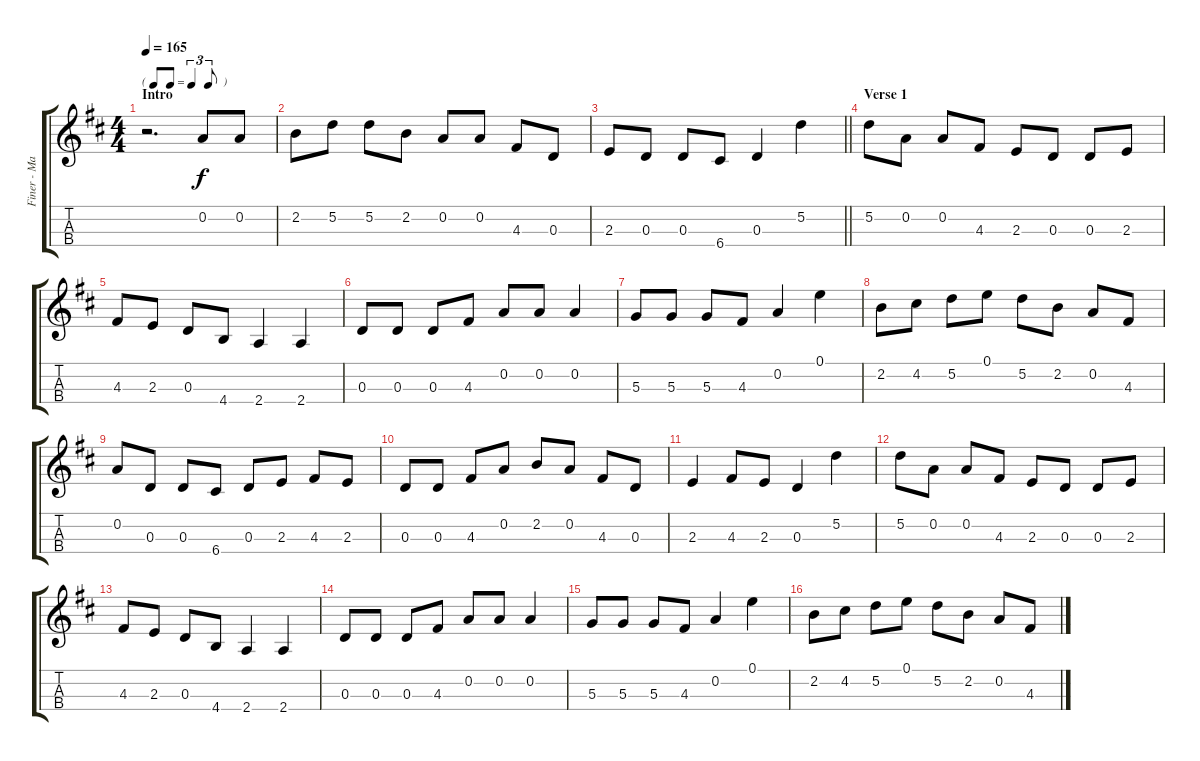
\track ("Finer - Mandolin" "Finer - Ma") {instrument banjo}
\staff {score tabs}
\tuning (E4 A3 D3 G2) {hide}
\displaytranspose 12
\ts (4 4)
\tf triplet8th
\section ("" "Intro")
\tempo 165
\clef g2
\ks d
r.2{d dy f instrument banjo} 0.2.8 0.2.8 |
2.2.8 5.2.8 5.2.8 2.2.8 0.2.8 0.2.8 4.3.8 0.3.8 |
\barLineRight lightlight
2.3.8 0.3.8 0.3.8 6.4.8 0.3.4 5.2.4 |
\section ("" "Verse 1")
5.2.8 0.2.8 0.2.8 4.3.8 2.3.8 0.3.8 0.3.8 2.3.8 |
4.3.8 2.3.8 0.3.8 4.4.8 2.4.4 2.4.4 |
0.3.8 0.3.8 0.3.8 4.3.8 0.2.8 0.2.8 0.2.4 |
5.3.8 5.3.8 5.3.8 4.3.8 0.2.4 0.1.4 |
2.2.8 4.2.8 5.2.8 0.1.8 5.2.8 2.2.8 0.2.8 4.3.8 |
0.2.8 0.3.8 0.3.8 6.4.8 0.3.8 2.3.8 4.3.8 2.3.8 |
0.3.8 0.3.8 4.3.8 0.2.8 2.2.8 0.2.8 4.3.8 0.3.8 |
2.3.4 4.3.8 2.3.8 0.3.4 5.2.4 |
5.2.8 0.2.8 0.2.8 4.3.8 2.3.8 0.3.8 0.3.8 2.3.8 |
4.3.8 2.3.8 0.3.8 4.4.8 2.4.4 2.4.4 |
0.3.8 0.3.8 0.3.8 4.3.8 0.2.8 0.2.8 0.2.4 |
5.3.8 5.3.8 5.3.8 4.3.8 0.2.4 0.1.4 |
2.2.8 4.2.8 5.2.8 0.1.8 5.2.8 2.2.8 0.2.8 4.3.8
